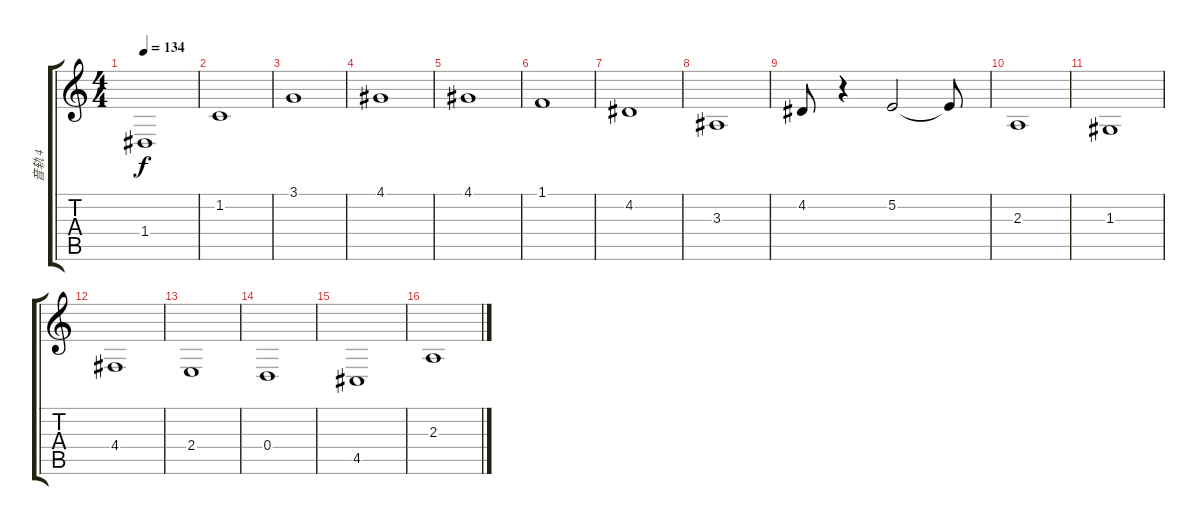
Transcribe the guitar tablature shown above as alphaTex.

\track ("音轨 4" "音轨 4") {instrument pad8sweep}
\staff {score tabs}
\tuning (E4 B3 G3 D3 A2 E2) {hide}
\ts (4 4)
\tempo 134
\clef g2
\ks c
1.4.1{dy f} |
1.2.1 |
3.1.1 |
4.1.1 |
4.1.1 |
1.1.1 |
4.2.1 |
3.3.1 |
4.2.8 r.4 5.2.2 5.2{t}.8 |
2.3.1 |
1.3.1 |
4.4.1 |
2.4.1 |
0.4.1 |
4.5.1 |
2.3.1
